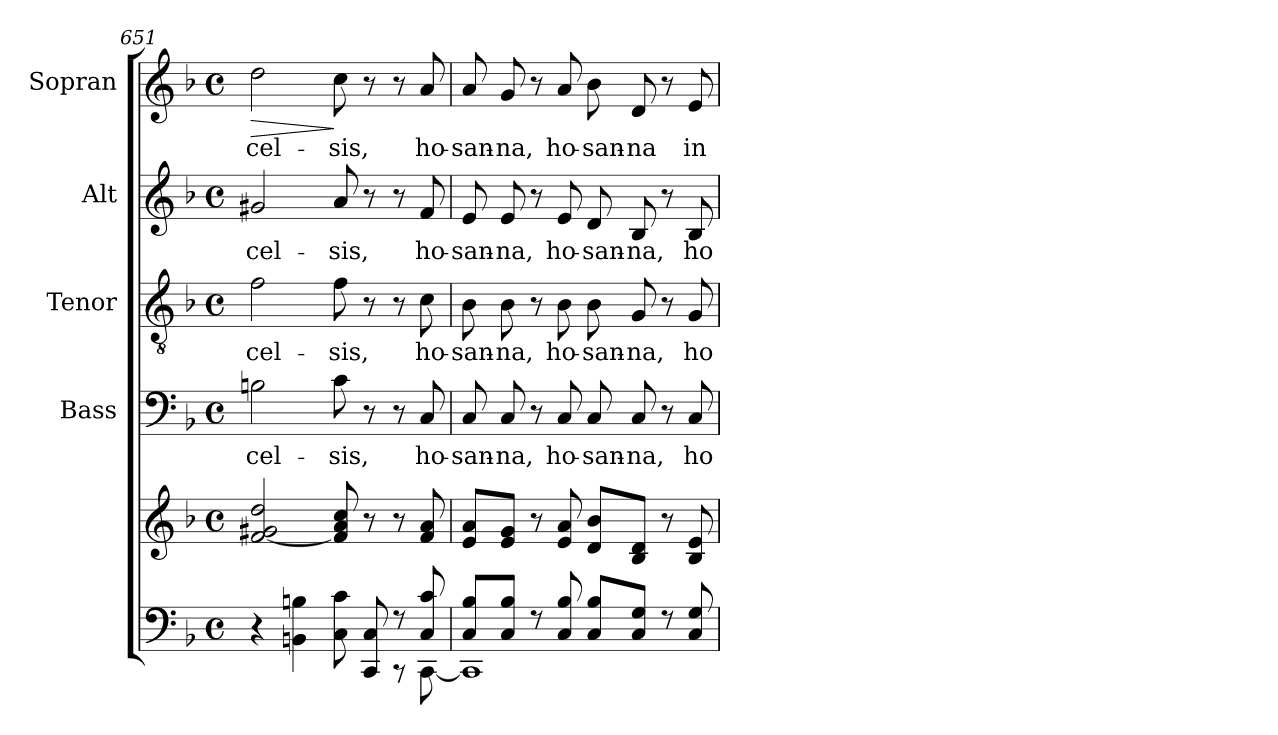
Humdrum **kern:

**kern	**kern	**kern	**text	**kern	**text	**kern	**text	**kern	**text	**dynam
*part5	*part5	*part4	*part4	*part3	*part3	*part2	*part2	*part1	*part1	*part1
*staff6	*staff5	*staff4	*staff4	*staff3	*staff3	*staff2	*staff2	*staff1	*staff1	*staff1
*	*	*I"Bass	*	*I"Tenor	*	*I"Alt	*	*I"Sopran	*	*
*	*	*I'B.	*	*I'T.	*	*I'A.	*	*I'S.	*	*
!!LO:LB:g=z
*clefF4	*clefG2	*clefF4	*	*clefGv2	*	*clefG2	*	*clefG2	*	*
*k[b-]	*k[b-]	*k[b-]	*	*k[b-]	*	*k[b-]	*	*k[b-]	*	*
*F:	*F:	*F:	*	*F:	*	*F:	*	*F:	*	*
*M4/4	*M4/4	*M4/4	*	*M4/4	*	*M4/4	*	*M4/4	*	*
*met(c)	*met(c)	*met(c)	*	*met(c)	*	*met(c)	*	*met(c)	*	*
=651	=651	=651	=651	=651	=651	=651	=651	=651	=651	=651
*^	*	*	*	*	*	*	*	*	*	*
!	!	!	!	!LO:LY:b	!	!LO:LY:b	!	!LO:LY:b	!	!LO:LY:b	!LO:HP:b
4r	2.ryy	[2f/ 2g#X/ 2dd/	2Bn\	-cel-	2f\	-cel-	2g#X/	-cel-	2dd\	-cel-	>
4BBn\ 4Bn\	.	.	.	.	.	.	.	.	.	.	.
!	!	!	!	!LO:LY:b	!	!LO:LY:b	!	!LO:LY:b	!	!LO:LY:b	!
8C\ 8c\	.	8f/] 8a/ 8cc/	8c\	-sis,	8f\	-sis,	8a/	-sis,	8cc\	-sis,	]
8CC/ 8C/	.	8r	8r	.	8r	.	8r	.	8r	.	.
8r	8r	8r	8r	.	8r	.	8r	.	8r	.	.
!	!	!	!	!LO:LY:b	!	!LO:LY:b	!	!LO:LY:b	!	!LO:LY:b	!
8C/ 8c/	[<8CC\	8f/ 8a/	8C/	ho-	8c\	ho-	8f/	ho-	8a/	ho-	.
=652	=652	=652	=652	=652	=652	=652	=652	=652	=652	=652	=652
!	!	!	!	!LO:LY:b	!	!LO:LY:b	!	!LO:LY:b	!	!LO:LY:b	!
8C/ 8B-/L	1CC]	8e/ 8a/L	8C/	-san-	8B-\	-san-	8e/	-san-	8a/	-san-	.
!	!	!	!	!LO:LY:b	!	!LO:LY:b	!	!LO:LY:b	!	!LO:LY:b	!
8C/ 8B-/J	.	8e/ 8g/J	8C/	-na,	8B-\	-na,	8e/	-na,	8g/	-na,	.
8r	.	8r	8r	.	8r	.	8r	.	8r	.	.
!	!	!	!	!LO:LY:b	!	!LO:LY:b	!	!LO:LY:b	!	!LO:LY:b	!
8C/ 8B-/	.	8e/ 8a/	8C/	ho-	8B-\	ho-	8e/	ho-	8a/	ho-	.
!	!	!	!	!LO:LY:b	!	!LO:LY:b	!	!LO:LY:b	!	!LO:LY:b	!
8C/ 8B-/L	.	8d/ 8b-/L	8C/	-san-	8B-\	-san-	8d/	-san-	8b-\	-san-	.
!	!	!	!	!LO:LY:b	!	!LO:LY:b	!	!LO:LY:b	!	!LO:LY:b	!
8C/ 8G/J	.	8B-/ 8d/J	8C/	-na,	8G/	-na,	8B-/	-na,	8d/	-na	.
8r	.	8r	8r	.	8r	.	8r	.	8r	.	.
!	!	!	!	!LO:LY:b	!	!LO:LY:b	!	!LO:LY:b	!	!LO:LY:b	!
8C/ 8G/	.	8B-/ 8e/	8C/	ho-	8G/	ho-	8B-/	ho-	8e/	in	.
*v	*v	*	*	*	*	*	*	*	*	*	*
=	=	=	=	=	=	=	=	=	=	=
*-	*-	*-	*-	*-	*-	*-	*-	*-	*-	*-
